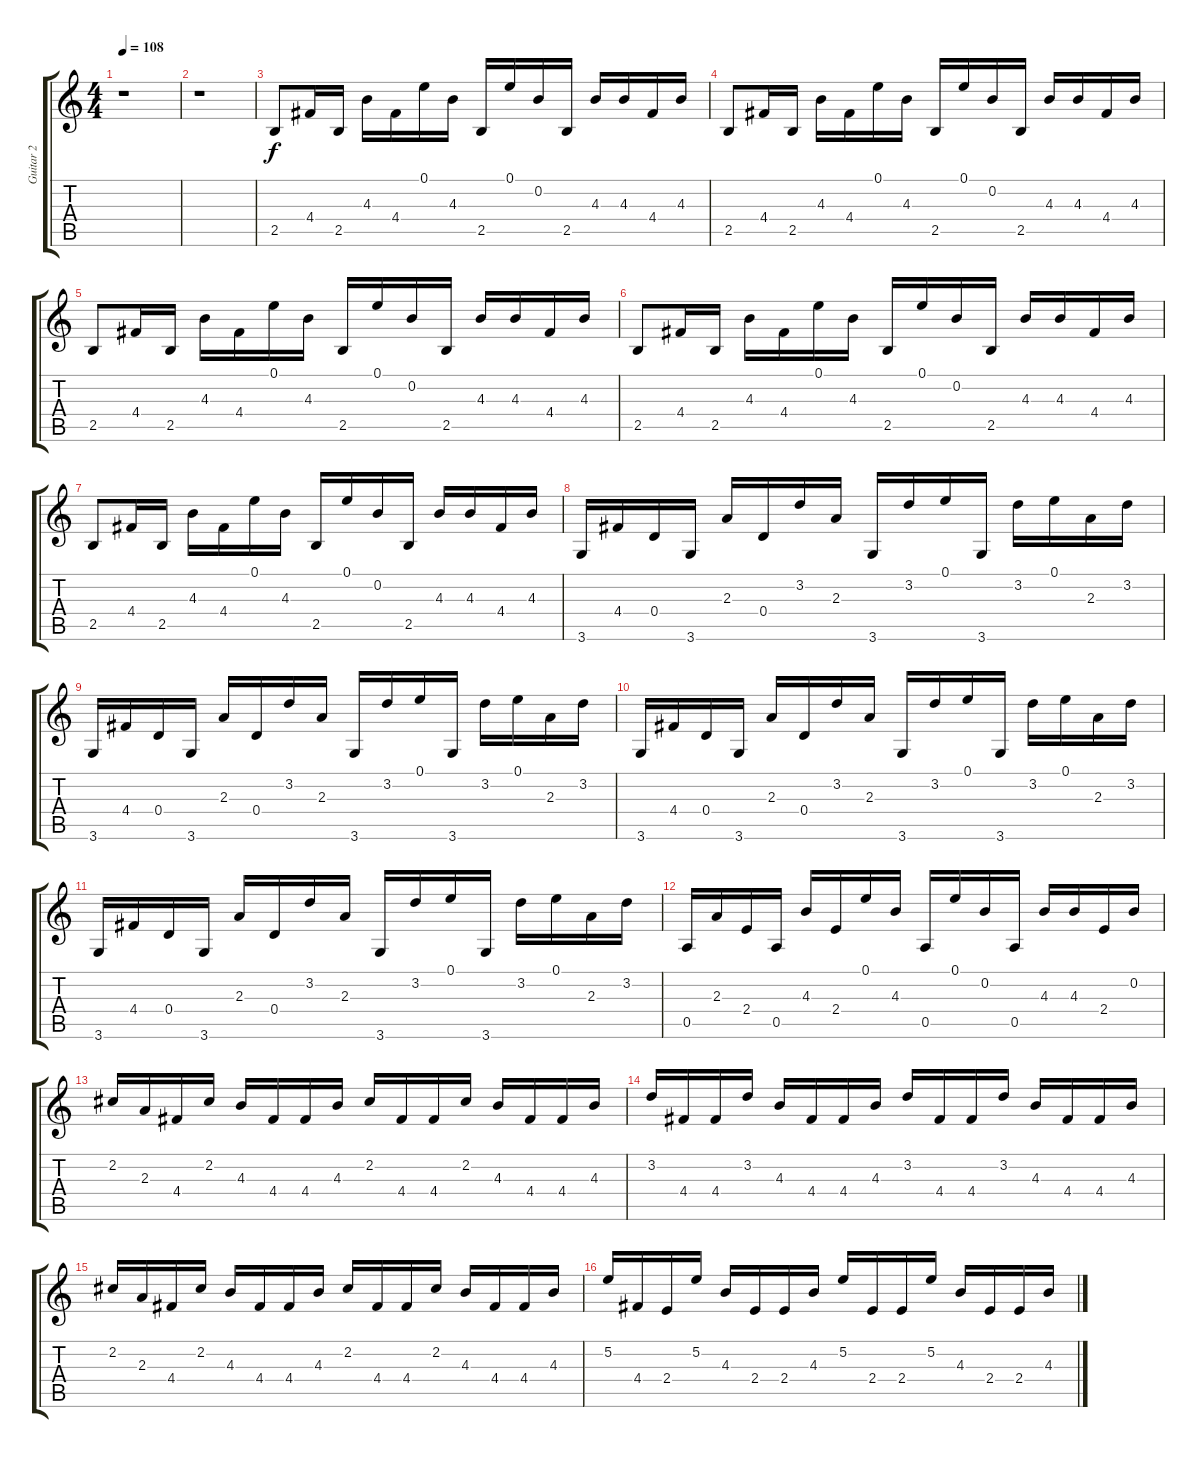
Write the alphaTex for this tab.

\track ("Guitar 2" "Guitar 2") {instrument overdrivenguitar}
\staff {score tabs}
\tuning (E4 B3 G3 D3 A2 E2) {hide}
\ts (4 4)
\tempo 108
\clef g2
\ks c
r.1{dy f instrument overdrivenguitar} |
r.1 |
2.5.8 4.4.16 2.5.16 4.3.16 4.4.16 0.1.16 4.3.16 2.5.16 0.1.16 0.2.16 2.5.16 4.3.16 4.3.16 4.4.16 4.3.16 |
2.5.8 4.4.16 2.5.16 4.3.16 4.4.16 0.1.16 4.3.16 2.5.16 0.1.16 0.2.16 2.5.16 4.3.16 4.3.16 4.4.16 4.3.16 |
2.5.8 4.4.16 2.5.16 4.3.16 4.4.16 0.1.16 4.3.16 2.5.16 0.1.16 0.2.16 2.5.16 4.3.16 4.3.16 4.4.16 4.3.16 |
2.5.8 4.4.16 2.5.16 4.3.16 4.4.16 0.1.16 4.3.16 2.5.16 0.1.16 0.2.16 2.5.16 4.3.16 4.3.16 4.4.16 4.3.16 |
2.5.8 4.4.16 2.5.16 4.3.16 4.4.16 0.1.16 4.3.16 2.5.16 0.1.16 0.2.16 2.5.16 4.3.16 4.3.16 4.4.16 4.3.16 |
3.6.16 4.4.16 0.4.16 3.6.16 2.3.16 0.4.16 3.2.16 2.3.16 3.6.16 3.2.16 0.1.16 3.6.16 3.2.16 0.1.16 2.3.16 3.2.16 |
3.6.16 4.4.16 0.4.16 3.6.16 2.3.16 0.4.16 3.2.16 2.3.16 3.6.16 3.2.16 0.1.16 3.6.16 3.2.16 0.1.16 2.3.16 3.2.16 |
3.6.16 4.4.16 0.4.16 3.6.16 2.3.16 0.4.16 3.2.16 2.3.16 3.6.16 3.2.16 0.1.16 3.6.16 3.2.16 0.1.16 2.3.16 3.2.16 |
3.6.16 4.4.16 0.4.16 3.6.16 2.3.16 0.4.16 3.2.16 2.3.16 3.6.16 3.2.16 0.1.16 3.6.16 3.2.16 0.1.16 2.3.16 3.2.16 |
0.5.16 2.3.16 2.4.16 0.5.16 4.3.16 2.4.16 0.1.16 4.3.16 0.5.16 0.1.16 0.2.16 0.5.16 4.3.16 4.3.16 2.4.16 0.2.16 |
2.2.16 2.3.16 4.4.16 2.2.16 4.3.16 4.4.16 4.4.16 4.3.16 2.2.16 4.4.16 4.4.16 2.2.16 4.3.16 4.4.16 4.4.16 4.3.16 |
3.2.16 4.4.16 4.4.16 3.2.16 4.3.16 4.4.16 4.4.16 4.3.16 3.2.16 4.4.16 4.4.16 3.2.16 4.3.16 4.4.16 4.4.16 4.3.16 |
2.2.16 2.3.16 4.4.16 2.2.16 4.3.16 4.4.16 4.4.16 4.3.16 2.2.16 4.4.16 4.4.16 2.2.16 4.3.16 4.4.16 4.4.16 4.3.16 |
5.2.16 4.4.16 2.4.16 5.2.16 4.3.16 2.4.16 2.4.16 4.3.16 5.2.16 2.4.16 2.4.16 5.2.16 4.3.16 2.4.16 2.4.16 4.3.16
